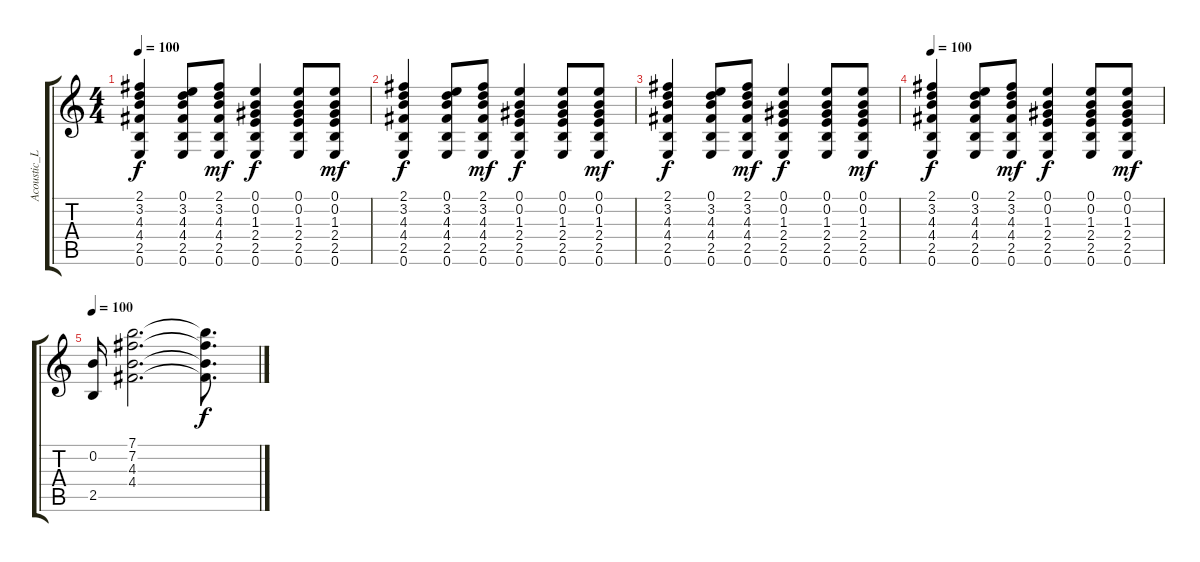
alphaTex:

\track ("Acoustic_L" "Acoustic_L") {instrument acousticguitarsteel}
\staff {score tabs}
\tuning (E4 B3 G3 D3 A2 E2) {hide}
\ts (4 4)
\tempo 100
\clef g2
\ks c
(2.1 3.2 4.3 4.4 2.5 0.6).4{dy f} (0.1 3.2 4.3 4.4 2.5 0.6).8 (2.1 3.2 4.3 4.4 2.5 0.6).8{dy mf} (0.1 0.2 1.3 2.4 2.5 0.6).4{dy f} (0.1 0.2 1.3 2.4 2.5 0.6).8 (0.1 0.2 1.3 2.4 2.5 0.6).8{dy mf} |
(2.1 3.2 4.3 4.4 2.5 0.6).4{dy f} (0.1 3.2 4.3 4.4 2.5 0.6).8 (2.1 3.2 4.3 4.4 2.5 0.6).8{dy mf} (0.1 0.2 1.3 2.4 2.5 0.6).4{dy f} (0.1 0.2 1.3 2.4 2.5 0.6).8 (0.1 0.2 1.3 2.4 2.5 0.6).8{dy mf} |
(2.1 3.2 4.3 4.4 2.5 0.6).4{dy f} (0.1 3.2 4.3 4.4 2.5 0.6).8 (2.1 3.2 4.3 4.4 2.5 0.6).8{dy mf} (0.1 0.2 1.3 2.4 2.5 0.6).4{dy f} (0.1 0.2 1.3 2.4 2.5 0.6).8 (0.1 0.2 1.3 2.4 2.5 0.6).8{dy mf} |
\tempo 100
(2.1 3.2 4.3 4.4 2.5 0.6).4{dy f} (0.1 3.2 4.3 4.4 2.5 0.6).8 (2.1 3.2 4.3 4.4 2.5 0.6).8{dy mf} (0.1 0.2 1.3 2.4 2.5 0.6).4{dy f} (0.1 0.2 1.3 2.4 2.5 0.6).8 (0.1 0.2 1.3 2.4 2.5 0.6).8{dy mf} |
\tempo 100
(0.2 2.5).16{volume 10} (7.1 7.2 4.3 4.4).2{d} (7.1{t} 7.2{t} 4.3{t} 4.4{t}).8{d dy f}
